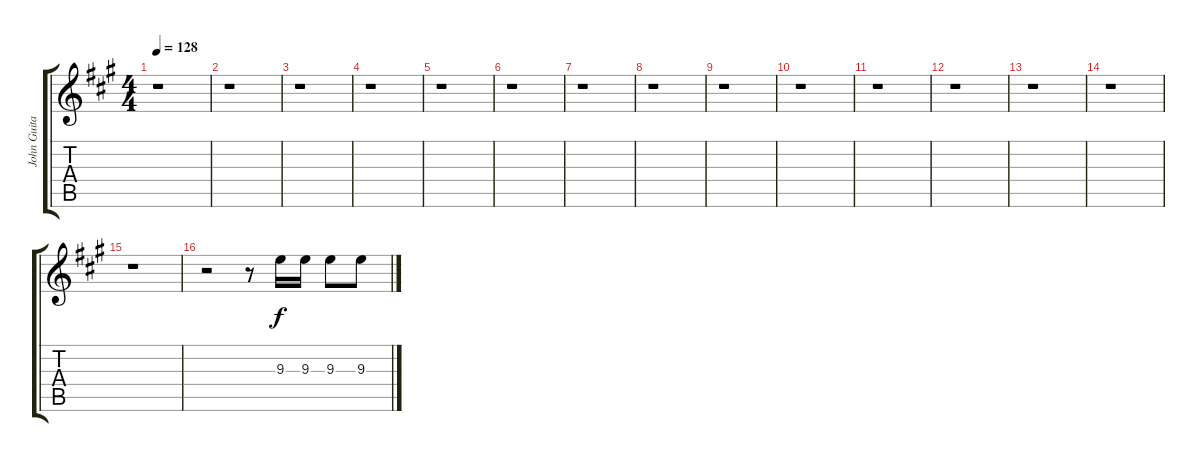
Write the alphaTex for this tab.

\track ("John Guitar" "John Guita") {instrument distortionguitar}
\staff {score tabs}
\tuning (E4 B3 G3 D3 A2 E2) {hide}
\ts (4 4)
\tempo 128
\clef g2
\ks a
r.1{dy f} |
r.1 |
r.1 |
r.1 |
r.1 |
r.1 |
r.1 |
r.1 |
r.1 |
r.1 |
r.1 |
r.1 |
r.1 |
r.1 |
r.1 |
r.2 r.8 9.3.16 9.3.16 9.3.8 9.3.8
